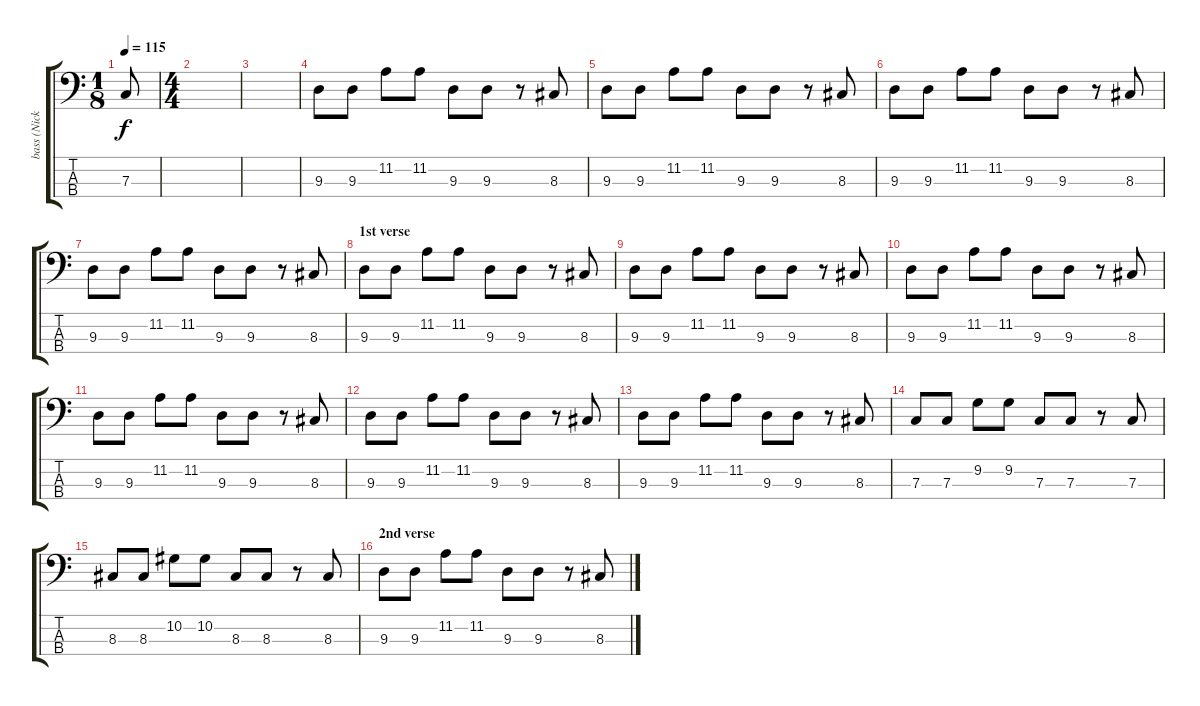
\track ("bass (Nick Oliveri)" "bass (Nick") {instrument electricbasspick}
\staff {score tabs}
\tuning (Eb2 Bb1 F1 C1) {hide}
\ts (1 8)
\tempo 115
\clef f4
\ks c
7.3.8{dy f instrument electricbasspick} |
\ts (4 4)
|
|
\section ("" "")
9.3.8 9.3.8 11.2.8 11.2.8 9.3.8 9.3.8 r.8 8.3.8 |
9.3.8 9.3.8 11.2.8 11.2.8 9.3.8 9.3.8 r.8 8.3.8 |
9.3.8 9.3.8 11.2.8 11.2.8 9.3.8 9.3.8 r.8 8.3.8 |
9.3.8 9.3.8 11.2.8 11.2.8 9.3.8 9.3.8 r.8 8.3.8 |
\section ("" "1st verse")
9.3.8 9.3.8 11.2.8 11.2.8 9.3.8 9.3.8 r.8 8.3.8 |
9.3.8 9.3.8 11.2.8 11.2.8 9.3.8 9.3.8 r.8 8.3.8 |
9.3.8 9.3.8 11.2.8 11.2.8 9.3.8 9.3.8 r.8 8.3.8 |
9.3.8 9.3.8 11.2.8 11.2.8 9.3.8 9.3.8 r.8 8.3.8 |
9.3.8 9.3.8 11.2.8 11.2.8 9.3.8 9.3.8 r.8 8.3.8 |
9.3.8 9.3.8 11.2.8 11.2.8 9.3.8 9.3.8 r.8 8.3.8 |
\section ("" "")
7.3.8 7.3.8 9.2.8 9.2.8 7.3.8 7.3.8 r.8 7.3.8 |
8.3.8 8.3.8 10.2.8 10.2.8 8.3.8 8.3.8 r.8 8.3.8 |
\section ("" "2nd verse")
9.3.8 9.3.8 11.2.8 11.2.8 9.3.8 9.3.8 r.8 8.3.8
